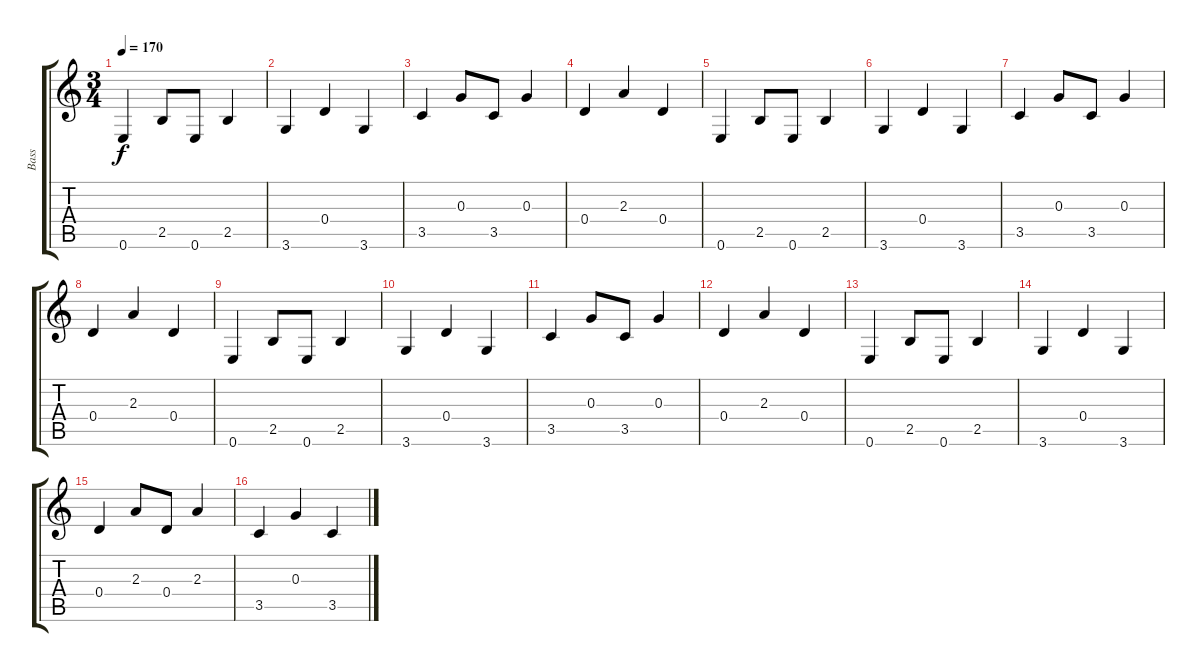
\track ("Bass" "Bass") {instrument electricbassfinger}
\staff {score tabs}
\tuning (E4 B3 G3 D3 A2 E2) {hide}
\ts (3 4)
\tempo 170
\clef g2
\ks c
0.6.4{dy f instrument electricbassfinger} 2.5.8 0.6.8 2.5.4 |
3.6.4 0.4.4 3.6.4 |
3.5.4 0.3.8 3.5.8 0.3.4 |
0.4.4 2.3.4 0.4.4 |
0.6.4 2.5.8 0.6.8 2.5.4 |
3.6.4 0.4.4 3.6.4 |
3.5.4 0.3.8 3.5.8 0.3.4 |
0.4.4 2.3.4 0.4.4 |
0.6.4 2.5.8 0.6.8 2.5.4 |
3.6.4 0.4.4 3.6.4 |
3.5.4 0.3.8 3.5.8 0.3.4 |
0.4.4 2.3.4 0.4.4 |
0.6.4 2.5.8 0.6.8 2.5.4 |
3.6.4 0.4.4 3.6.4 |
0.4.4 2.3.8 0.4.8 2.3.4 |
3.5.4 0.3.4 3.5.4
